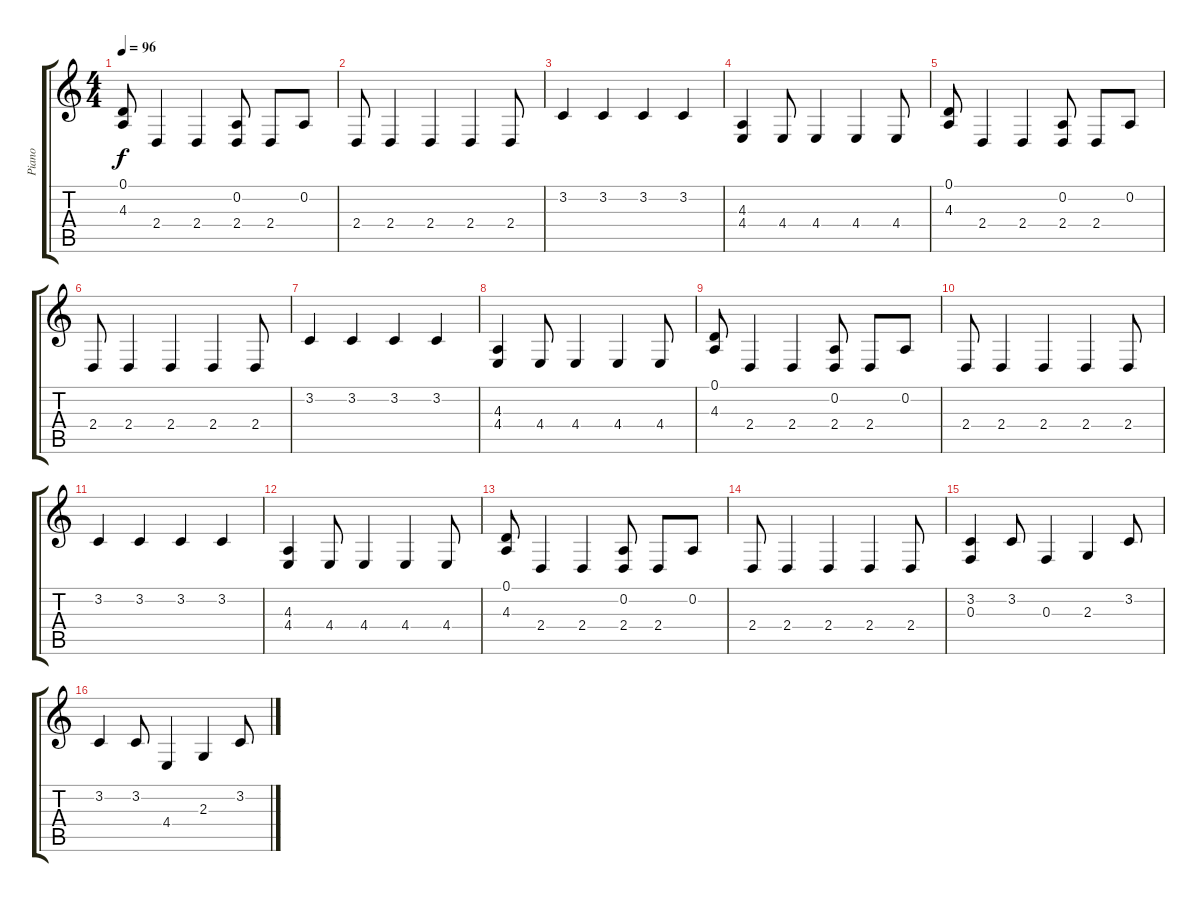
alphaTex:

\track ("Piano" "Piano") {instrument acousticgrandpiano}
\staff {score tabs}
\tuning (D4 A3 F3 C3 G2 D2) {hide}
\ts (4 4)
\tempo 96
\clef g2
\ks c
(0.1 4.3).8{dy f} 2.4.4 2.4.4 (0.2 2.4).8 2.4.8 0.2.8 |
2.4.8 2.4.4 2.4.4 2.4.4 2.4.8 |
3.2.4 3.2.4 3.2.4 3.2.4 |
(4.3 4.4).4 4.4.8 4.4.4 4.4.4 4.4.8 |
(0.1 4.3).8 2.4.4 2.4.4 (0.2 2.4).8 2.4.8 0.2.8 |
2.4.8 2.4.4 2.4.4 2.4.4 2.4.8 |
3.2.4 3.2.4 3.2.4 3.2.4 |
(4.3 4.4).4 4.4.8 4.4.4 4.4.4 4.4.8 |
(0.1 4.3).8 2.4.4 2.4.4 (0.2 2.4).8 2.4.8 0.2.8 |
2.4.8 2.4.4 2.4.4 2.4.4 2.4.8 |
3.2.4 3.2.4 3.2.4 3.2.4 |
(4.3 4.4).4 4.4.8 4.4.4 4.4.4 4.4.8 |
(0.1 4.3).8 2.4.4 2.4.4 (0.2 2.4).8 2.4.8 0.2.8 |
2.4.8 2.4.4 2.4.4 2.4.4 2.4.8 |
(3.2 0.3).4 3.2.8 0.3.4 2.3.4 3.2.8 |
3.2.4 3.2.8 4.4.4 2.3.4 3.2.8
